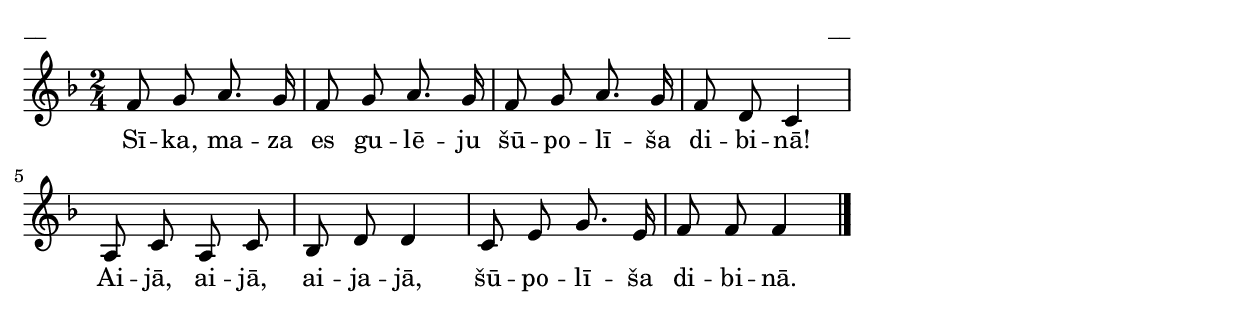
\version "2.13.16"
%\header {
%    title = "Sīka, maza es gulēju"
%}
% AALapas
\paper {
line-width = 14\cm
left-margin = 0.4\cm
between-system-padding = 0.1\cm
between-system-space = 0.1\cm
}
\layout {
indent = #0
ragged-last = ##f
}


voiceA = \relative c' {
\clef "treble"
\key f \major
\time 2/4
f8 g a8. g16 |
f8 g a8. g16 |
f8 g a8. g16 |
f8 d c4 |
a8 c a c |
bes8 d d4 |
c8 e g8. e16 |
f8 f f4
\bar "|."
} 

lyricA = \lyricmode {
Sī -- ka, ma -- za es gu -- lē -- ju šū -- po -- lī -- ša di -- bi -- nā! 
Ai -- jā, ai -- jā, ai -- ja -- jā, šū -- po -- lī -- ša di -- bi -- nā.  
}

fullScore = <<
\new Staff {
<<
\new Voice = "voiceA" { \oneVoice \autoBeamOff \voiceA }
\lyricsto "voiceA" \new Lyrics \lyricA
>>
}
>>

\score {
\fullScore
\header { piece = "__" opus = "__" }
}
\markup { \with-color #(x11-color 'white) \sans \smaller "__" }
\score {
\unfoldRepeats
\fullScore
\midi {
\context { \Staff \remove "Staff_performer" }
\context { \Voice \consists "Staff_performer" }
}
}



